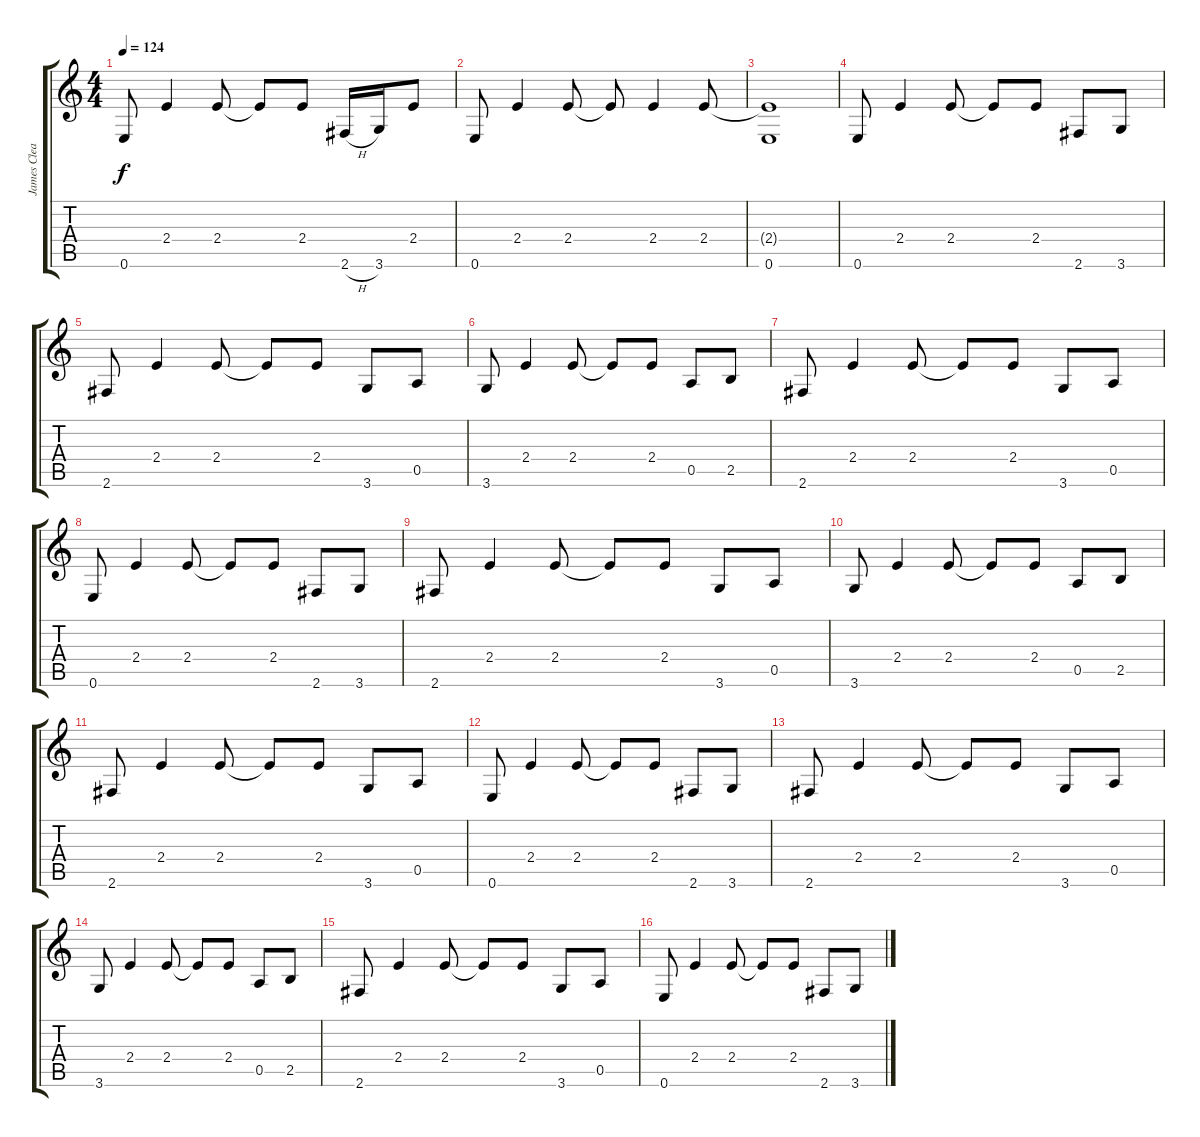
\track ("James Clean" "James Clea") {instrument electricguitarclean}
\staff {score tabs}
\tuning (E4 B3 G3 D3 A2 E2) {hide}
\ts (4 4)
\tempo 124
\clef g2
\ks c
0.6.8{dy f} 2.4.4 2.4.8 2.4{t}.8 2.4.8 2.6{h}.16 3.6.16 2.4.8 |
0.6.8 2.4.4 2.4.8 2.4{t}.8 2.4.4 2.4.8 |
(2.4{t} 0.6).1 |
0.6.8 2.4.4 2.4.8 2.4{t}.8 2.4.8 2.6.8 3.6.8 |
2.6.8 2.4.4 2.4.8 2.4{t}.8 2.4.8 3.6.8 0.5.8 |
3.6.8 2.4.4 2.4.8 2.4{t}.8 2.4.8 0.5.8 2.5.8 |
2.6.8 2.4.4 2.4.8 2.4{t}.8 2.4.8 3.6.8 0.5.8 |
0.6.8 2.4.4 2.4.8 2.4{t}.8 2.4.8 2.6.8 3.6.8 |
2.6.8 2.4.4 2.4.8 2.4{t}.8 2.4.8 3.6.8 0.5.8 |
3.6.8 2.4.4 2.4.8 2.4{t}.8 2.4.8 0.5.8 2.5.8 |
2.6.8 2.4.4 2.4.8 2.4{t}.8 2.4.8 3.6.8 0.5.8 |
0.6.8 2.4.4 2.4.8 2.4{t}.8 2.4.8 2.6.8 3.6.8 |
2.6.8 2.4.4 2.4.8 2.4{t}.8 2.4.8 3.6.8 0.5.8 |
3.6.8 2.4.4 2.4.8 2.4{t}.8 2.4.8 0.5.8 2.5.8 |
2.6.8 2.4.4 2.4.8 2.4{t}.8 2.4.8 3.6.8 0.5.8 |
0.6.8 2.4.4 2.4.8 2.4{t}.8 2.4.8 2.6.8 3.6.8
